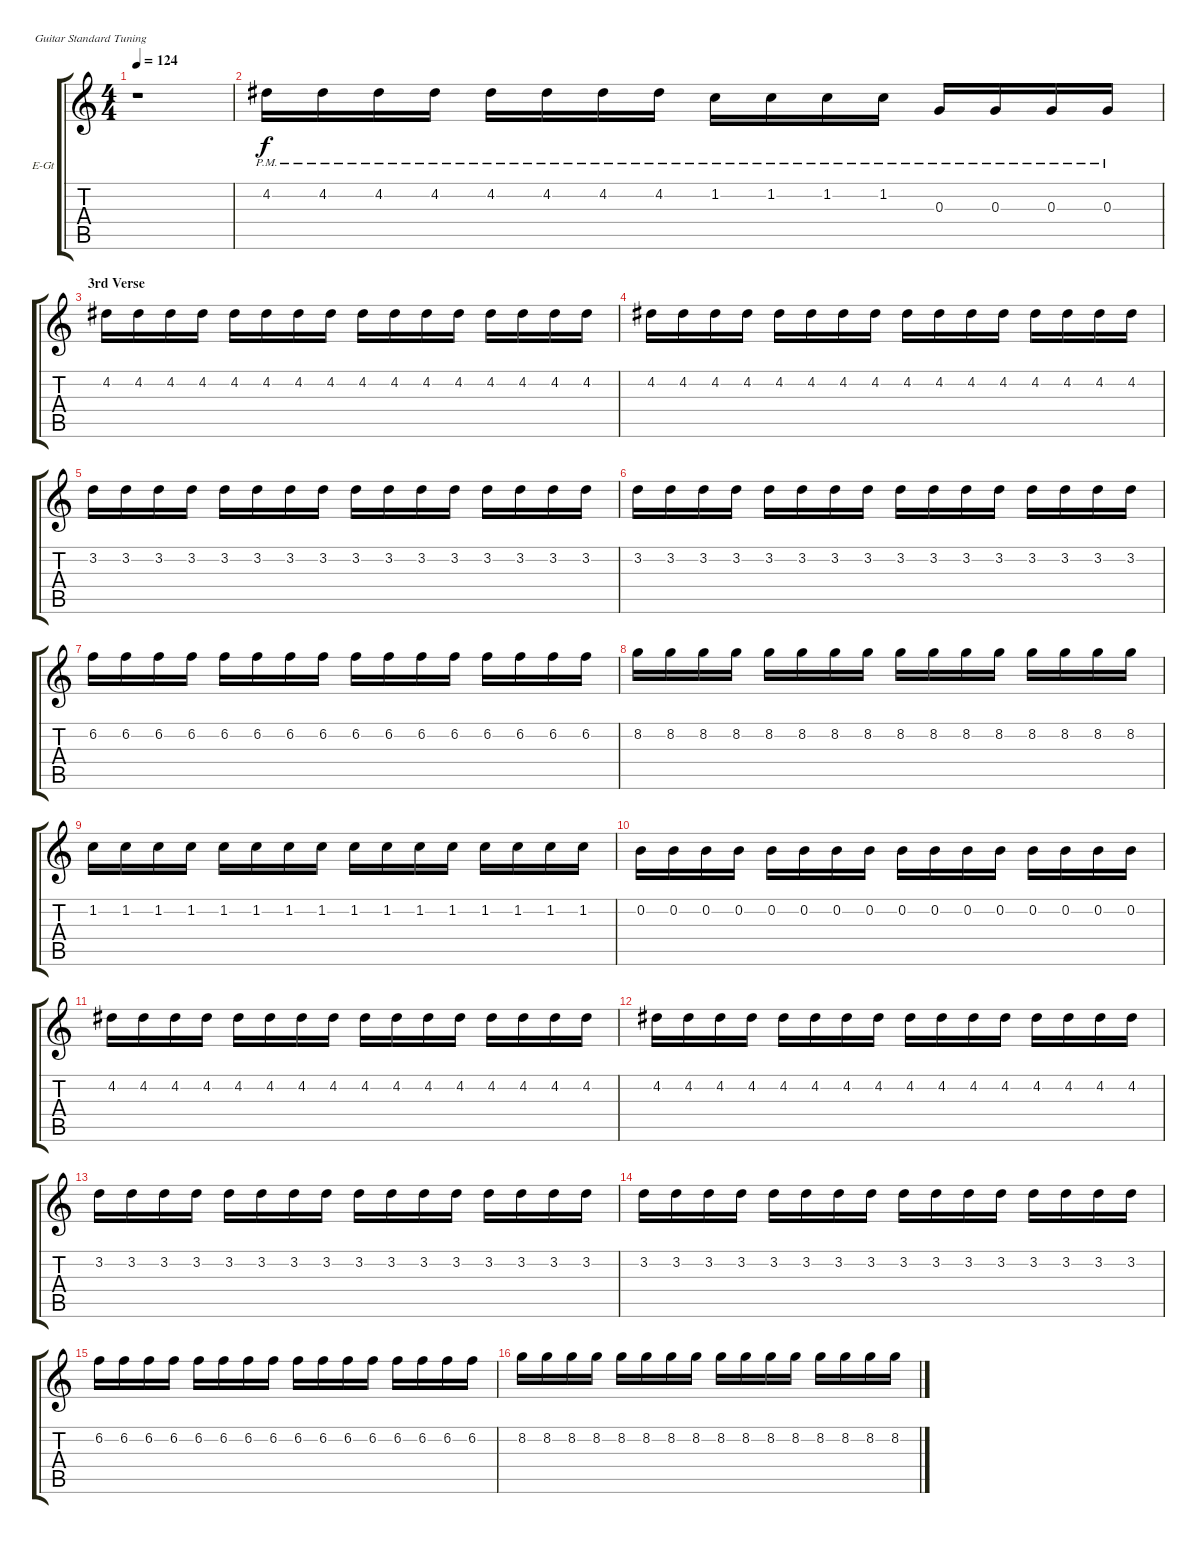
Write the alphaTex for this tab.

\bracketExtendMode groupsimilarinstruments
\firstSystemTrackNameOrientation horizontal
\otherSystemsTrackNameOrientation horizontal
\track ("Jhon (guit. muted)" "E-Gt") {instrument electricguitarmuted}
\staff {score tabs}
\tuning (E4 B3 G3 D3 A2 E2)
\ts (4 4)
\tempo 124
\clef g2
\ks c
r.1{dy f} |
4.2{pm}.16 4.2{pm}.16 4.2{pm}.16 4.2{pm}.16 4.2{pm}.16 4.2{pm}.16 4.2{pm}.16 4.2{pm}.16 1.2{pm}.16 1.2{pm}.16 1.2{pm}.16 1.2{pm}.16 0.3{pm}.16 0.3{pm}.16 0.3{pm}.16 0.3{pm}.16 |
\section ("" "3rd Verse")
4.2.16 4.2.16 4.2.16 4.2.16 4.2.16 4.2.16 4.2.16 4.2.16 4.2.16 4.2.16 4.2.16 4.2.16 4.2.16 4.2.16 4.2.16 4.2.16 |
4.2.16 4.2.16 4.2.16 4.2.16 4.2.16 4.2.16 4.2.16 4.2.16 4.2.16 4.2.16 4.2.16 4.2.16 4.2.16 4.2.16 4.2.16 4.2.16 |
3.2.16 3.2.16 3.2.16 3.2.16 3.2.16 3.2.16 3.2.16 3.2.16 3.2.16 3.2.16 3.2.16 3.2.16 3.2.16 3.2.16 3.2.16 3.2.16 |
3.2.16 3.2.16 3.2.16 3.2.16 3.2.16 3.2.16 3.2.16 3.2.16 3.2.16 3.2.16 3.2.16 3.2.16 3.2.16 3.2.16 3.2.16 3.2.16 |
6.2.16 6.2.16 6.2.16 6.2.16 6.2.16 6.2.16 6.2.16 6.2.16 6.2.16 6.2.16 6.2.16 6.2.16 6.2.16 6.2.16 6.2.16 6.2.16 |
8.2.16 8.2.16 8.2.16 8.2.16 8.2.16 8.2.16 8.2.16 8.2.16 8.2.16 8.2.16 8.2.16 8.2.16 8.2.16 8.2.16 8.2.16 8.2.16 |
1.2.16 1.2.16 1.2.16 1.2.16 1.2.16 1.2.16 1.2.16 1.2.16 1.2.16 1.2.16 1.2.16 1.2.16 1.2.16 1.2.16 1.2.16 1.2.16 |
0.2.16 0.2.16 0.2.16 0.2.16 0.2.16 0.2.16 0.2.16 0.2.16 0.2.16 0.2.16 0.2.16 0.2.16 0.2.16 0.2.16 0.2.16 0.2.16 |
4.2.16 4.2.16 4.2.16 4.2.16 4.2.16 4.2.16 4.2.16 4.2.16 4.2.16 4.2.16 4.2.16 4.2.16 4.2.16 4.2.16 4.2.16 4.2.16 |
4.2.16 4.2.16 4.2.16 4.2.16 4.2.16 4.2.16 4.2.16 4.2.16 4.2.16 4.2.16 4.2.16 4.2.16 4.2.16 4.2.16 4.2.16 4.2.16 |
3.2.16 3.2.16 3.2.16 3.2.16 3.2.16 3.2.16 3.2.16 3.2.16 3.2.16 3.2.16 3.2.16 3.2.16 3.2.16 3.2.16 3.2.16 3.2.16 |
3.2.16 3.2.16 3.2.16 3.2.16 3.2.16 3.2.16 3.2.16 3.2.16 3.2.16 3.2.16 3.2.16 3.2.16 3.2.16 3.2.16 3.2.16 3.2.16 |
6.2.16 6.2.16 6.2.16 6.2.16 6.2.16 6.2.16 6.2.16 6.2.16 6.2.16 6.2.16 6.2.16 6.2.16 6.2.16 6.2.16 6.2.16 6.2.16 |
8.2.16 8.2.16 8.2.16 8.2.16 8.2.16 8.2.16 8.2.16 8.2.16 8.2.16 8.2.16 8.2.16 8.2.16 8.2.16 8.2.16 8.2.16 8.2.16
